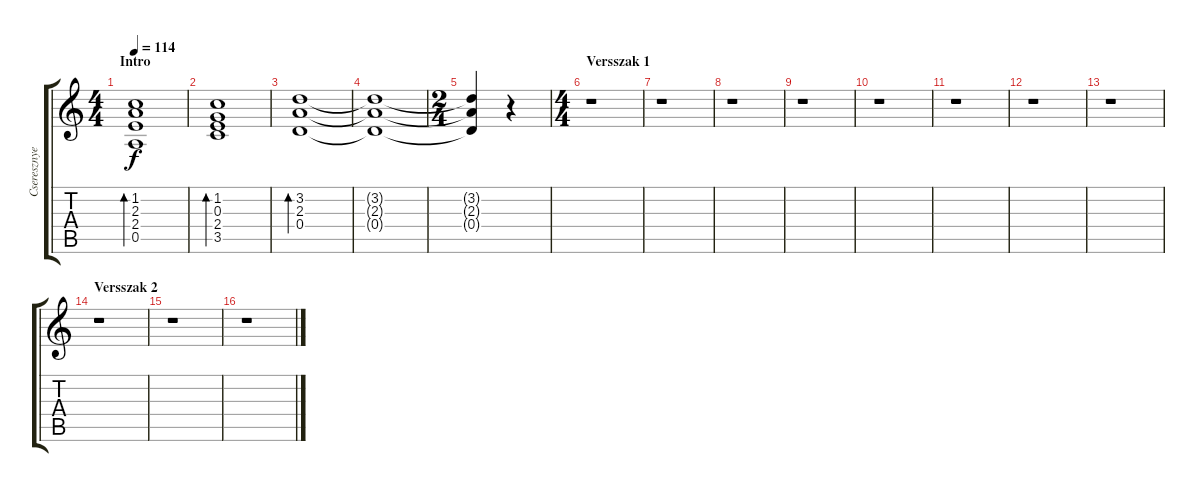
\track ("Cseresznye II" "Cseresznye") {instrument overdrivenguitar}
\staff {score tabs}
\tuning (E4 B3 G3 D3 A2 E2) {hide}
\ts (4 4)
\section ("" "Intro")
\tempo 114
\clef g2
\ks c
(1.2 2.3 2.4 0.5).1{bd 480 dy f instrument electricguitarclean} |
(1.2 0.3 2.4 3.5).1{bd 480} |
(3.2 2.3 0.4).1{bd 480} |
(3.2{t} 2.3{t} 0.4{t}).1 |
\ts (2 4)
(3.2{t} 2.3{t} 0.4{t}).4 r.4 |
\ts (4 4)
\section ("" "Versszak 1")
r.1 |
r.1 |
r.1 |
r.1 |
r.1 |
r.1 |
r.1 |
r.1 |
\section ("" "Versszak 2")
r.1 |
r.1 |
r.1
